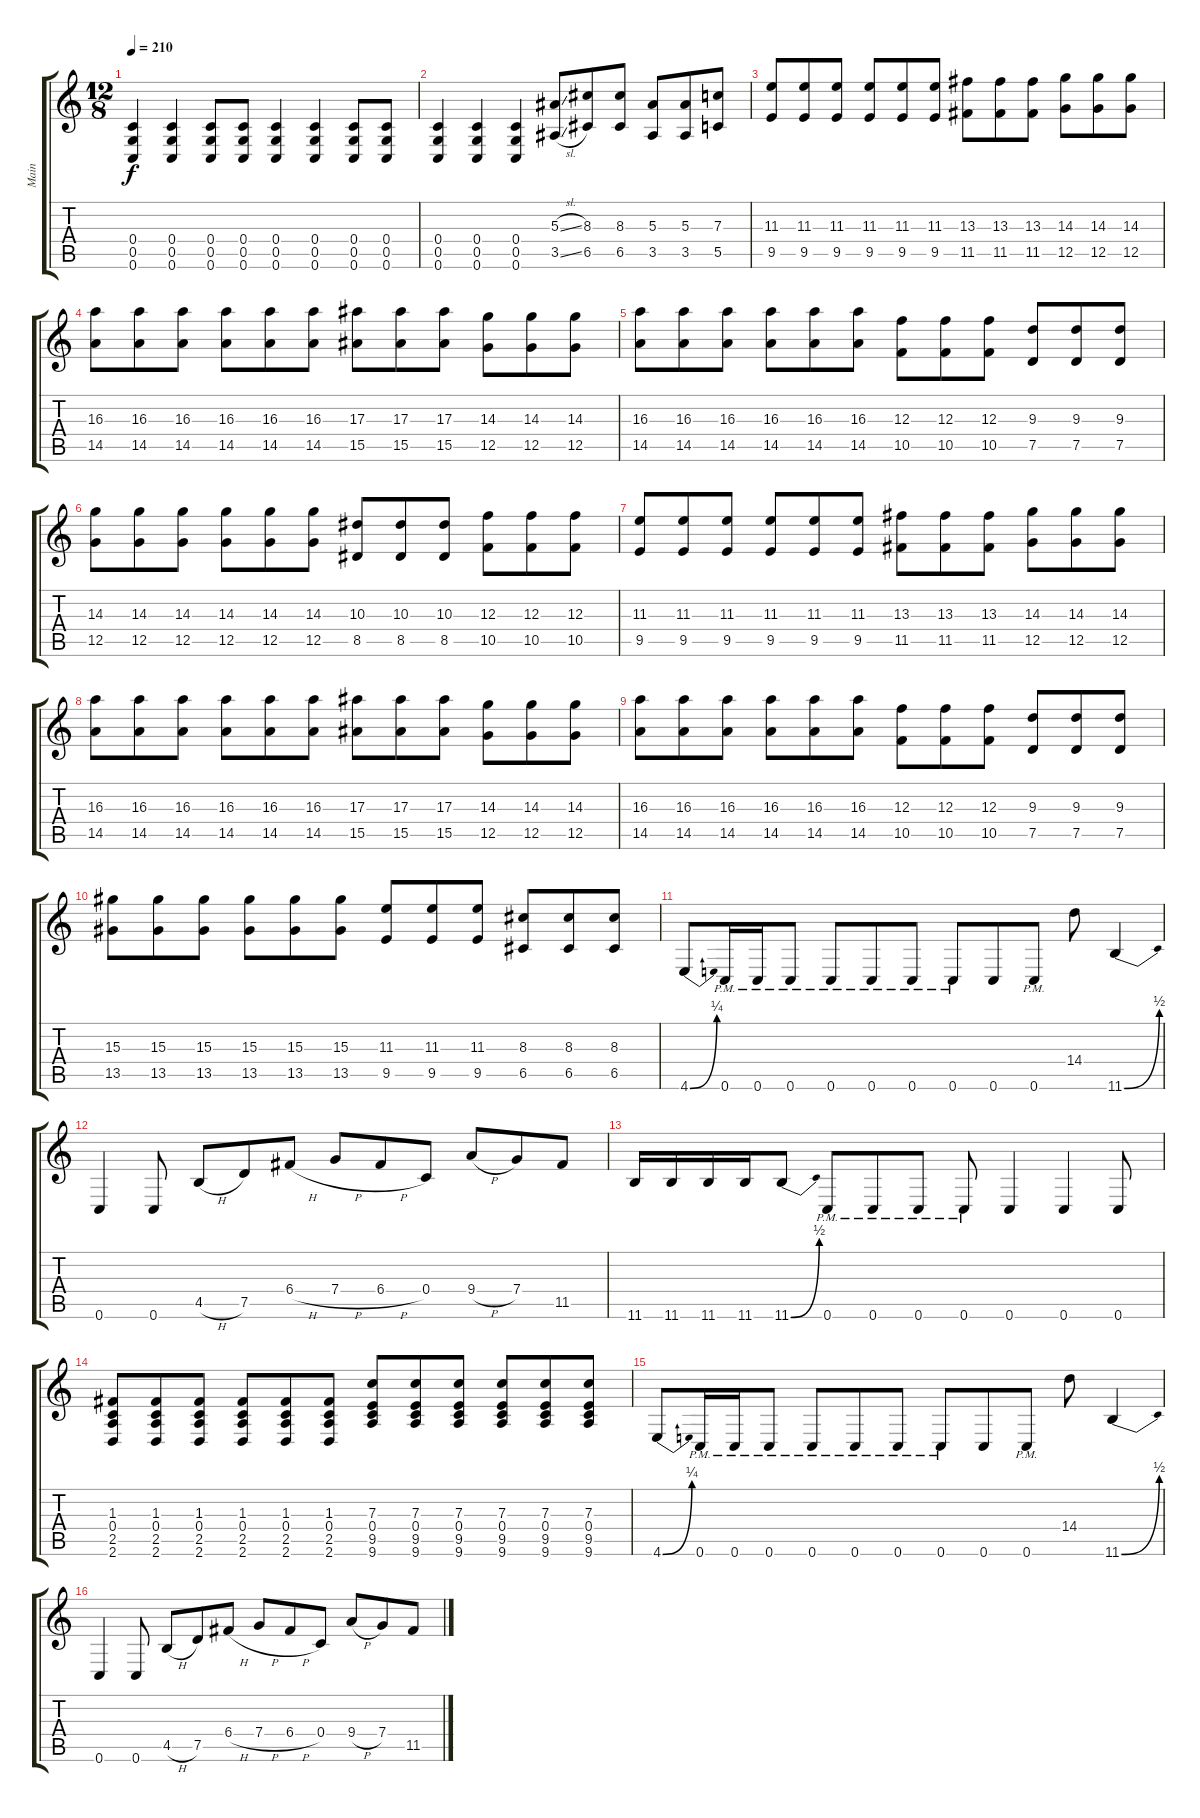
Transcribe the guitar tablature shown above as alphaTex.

\track ("Main" "Main") {instrument distortionguitar}
\staff {score tabs}
\tuning (D4 A3 F3 C3 G2 C2) {hide}
\ts (12 8)
\tempo 210
\clef g2
\ks c
(0.4 0.5 0.6).4{dy f} (0.4 0.5 0.6).4 (0.4 0.5 0.6).8 (0.4 0.5 0.6).8 (0.4 0.5 0.6).4 (0.4 0.5 0.6).4 (0.4 0.5 0.6).8 (0.4 0.5 0.6).8 |
(0.4 0.5 0.6).4 (0.4 0.5 0.6).4 (0.4 0.5 0.6).4 (5.3{sl} 3.5{sl}).8 (8.3 6.5).8 (8.3 6.5).8 (5.3 3.5).8 (5.3 3.5).8 (7.3 5.5).8 |
(11.3 9.5).8 (11.3 9.5).8 (11.3 9.5).8 (11.3 9.5).8 (11.3 9.5).8 (11.3 9.5).8 (13.3 11.5).8 (13.3 11.5).8 (13.3 11.5).8 (14.3 12.5).8 (14.3 12.5).8 (14.3 12.5).8 |
(16.3 14.5).8 (16.3 14.5).8 (16.3 14.5).8 (16.3 14.5).8 (16.3 14.5).8 (16.3 14.5).8 (17.3 15.5).8 (17.3 15.5).8 (17.3 15.5).8 (14.3 12.5).8 (14.3 12.5).8 (14.3 12.5).8 |
(16.3 14.5).8 (16.3 14.5).8 (16.3 14.5).8 (16.3 14.5).8 (16.3 14.5).8 (16.3 14.5).8 (12.3 10.5).8 (12.3 10.5).8 (12.3 10.5).8 (9.3 7.5).8 (9.3 7.5).8 (9.3 7.5).8 |
(14.3 12.5).8 (14.3 12.5).8 (14.3 12.5).8 (14.3 12.5).8 (14.3 12.5).8 (14.3 12.5).8 (10.3 8.5).8 (10.3 8.5).8 (10.3 8.5).8 (12.3 10.5).8 (12.3 10.5).8 (12.3 10.5).8 |
(11.3 9.5).8 (11.3 9.5).8 (11.3 9.5).8 (11.3 9.5).8 (11.3 9.5).8 (11.3 9.5).8 (13.3 11.5).8 (13.3 11.5).8 (13.3 11.5).8 (14.3 12.5).8 (14.3 12.5).8 (14.3 12.5).8 |
(16.3 14.5).8 (16.3 14.5).8 (16.3 14.5).8 (16.3 14.5).8 (16.3 14.5).8 (16.3 14.5).8 (17.3 15.5).8 (17.3 15.5).8 (17.3 15.5).8 (14.3 12.5).8 (14.3 12.5).8 (14.3 12.5).8 |
(16.3 14.5).8 (16.3 14.5).8 (16.3 14.5).8 (16.3 14.5).8 (16.3 14.5).8 (16.3 14.5).8 (12.3 10.5).8 (12.3 10.5).8 (12.3 10.5).8 (9.3 7.5).8 (9.3 7.5).8 (9.3 7.5).8 |
(15.3 13.5).8 (15.3 13.5).8 (15.3 13.5).8 (15.3 13.5).8 (15.3 13.5).8 (15.3 13.5).8 (11.3 9.5).8 (11.3 9.5).8 (11.3 9.5).8 (8.3 6.5).8 (8.3 6.5).8 (8.3 6.5).8 |
4.6{be (bend 0 0 60 1)}.8 0.6{pm}.16 0.6{pm}.16 0.6{pm}.8 0.6{pm}.8 0.6{pm}.8 0.6{pm}.8 0.6{pm}.8 0.6.8 0.6{pm}.8 14.4.8 11.6{be (bend 0 0 60 2)}.4 |
0.6.4 0.6.8 4.5{h}.8 7.5.8 6.4{h}.8 7.4{h}.8 6.4{h}.8 0.4.8 9.4{h}.8 7.4.8 11.5.8 |
11.6.16 11.6.16 11.6.16 11.6.16 11.6{be (bend 0 0 60 2)}.8 0.6{pm}.8 0.6{pm}.8 0.6{pm}.8 0.6{pm}.8 0.6.4 0.6.4 0.6.8 |
(1.3 0.4 2.5 2.6).8 (1.3 0.4 2.5 2.6).8 (1.3 0.4 2.5 2.6).8 (1.3 0.4 2.5 2.6).8 (1.3 0.4 2.5 2.6).8 (1.3 0.4 2.5 2.6).8 (7.3 0.4 9.5 9.6).8 (7.3 0.4 9.5 9.6).8 (7.3 0.4 9.5 9.6).8 (7.3 0.4 9.5 9.6).8 (7.3 0.4 9.5 9.6).8 (7.3 0.4 9.5 9.6).8 |
4.6{be (bend 0 0 60 1)}.8 0.6{pm}.16 0.6{pm}.16 0.6{pm}.8 0.6{pm}.8 0.6{pm}.8 0.6{pm}.8 0.6{pm}.8 0.6.8 0.6{pm}.8 14.4.8 11.6{be (bend 0 0 60 2)}.4 |
0.6.4 0.6.8 4.5{h}.8 7.5.8 6.4{h}.8 7.4{h}.8 6.4{h}.8 0.4.8 9.4{h}.8 7.4.8 11.5.8
